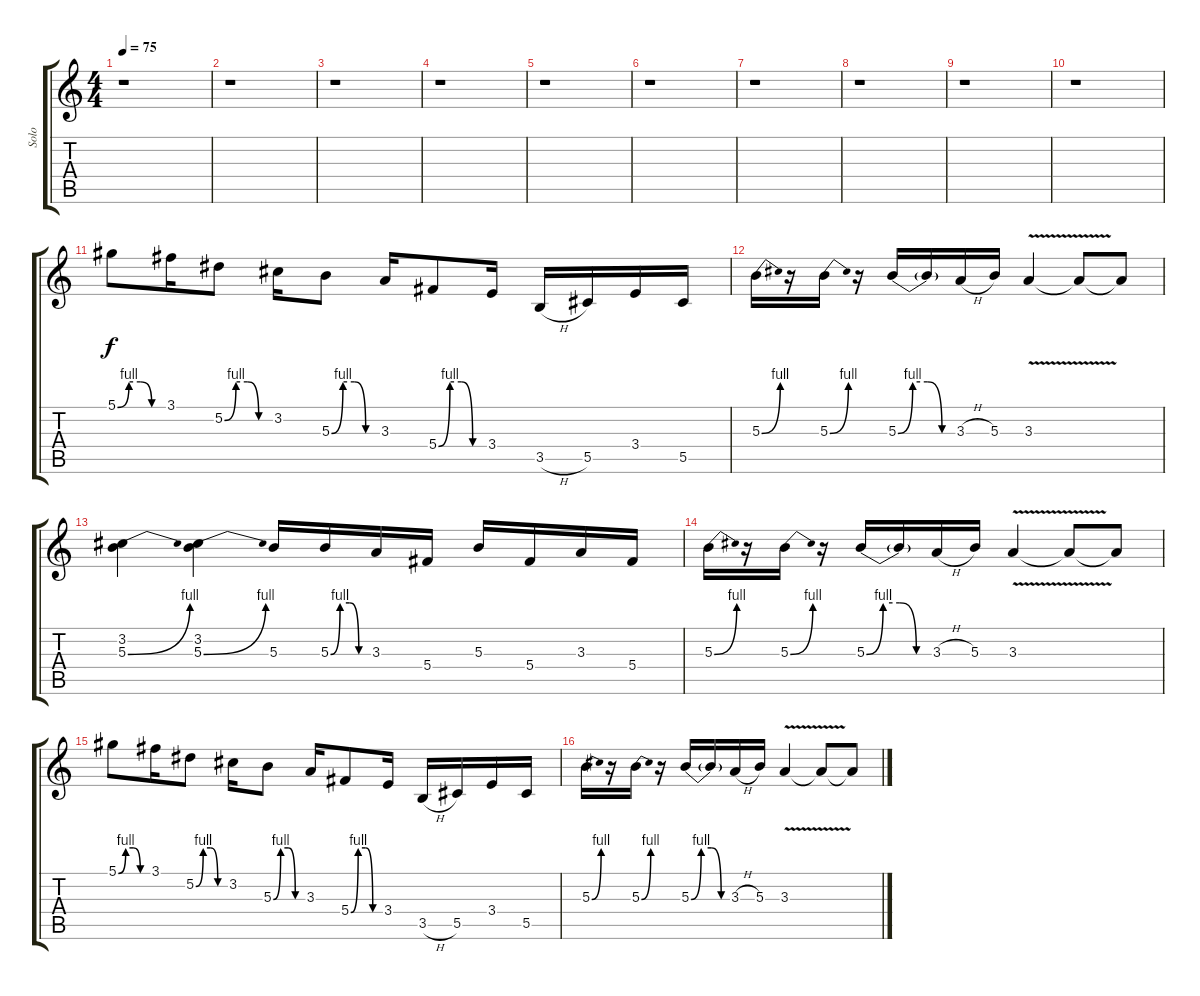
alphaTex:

\track ("Solo" "Solo") {instrument distortionguitar}
\staff {score tabs}
\tuning (Eb4 Bb3 Gb3 Db3 Ab2 Eb2) {hide}
\ts (4 4)
\tempo 75
\clef g2
\ks c
r.1{dy f} |
r.1 |
r.1 |
r.1 |
r.1 |
r.1 |
r.1 |
r.1 |
r.1 |
r.1 |
5.1{be (custom 0 0 15 4 30 4 45 0 60 0)}.8 3.1.16 5.2{be (custom 0 0 15 4 30 4 45 0 60 0)}.8 3.2.16 5.3{be (custom 0 0 15 4 30 4 45 0 60 0)}.8 3.3.16 5.4{be (custom 0 0 15 4 30 4 45 0 60 0)}.8 3.4.16 3.5{h}.16 5.5.16 3.4.16 5.5.16 |
5.3{be (bend 0 0 60 4)}.16 r.16 5.3{be (bend 0 0 60 4)}.16 r.16 5.3{be (custom 0 0 15 4 30 4 45 0 60 0)}.16 5.3{t}.16 3.3{h}.16 5.3.16 3.3{v}.4 3.3{t}.8 3.3{t}.8 |
(3.2 5.3{be (bend 0 0 60 4)}).4 (3.2 5.3{be (bend 0 0 60 4)}).4 5.3.16 5.3{be (custom 0 0 15 4 30 4 45 0 60 0)}.16 3.3.16 5.4.16 5.3.16 5.4.16 3.3.16 5.4.16 |
5.3{be (bend 0 0 60 4)}.16 r.16 5.3{be (bend 0 0 60 4)}.16 r.16 5.3{be (custom 0 0 15 4 30 4 45 0 60 0)}.16 5.3{t}.16 3.3{h}.16 5.3.16 3.3{v}.4 3.3{t}.8 3.3{t}.8 |
5.1{be (custom 0 0 15 4 30 4 45 0 60 0)}.8 3.1.16 5.2{be (custom 0 0 15 4 30 4 45 0 60 0)}.8 3.2.16 5.3{be (custom 0 0 15 4 30 4 45 0 60 0)}.8 3.3.16 5.4{be (custom 0 0 15 4 30 4 45 0 60 0)}.8 3.4.16 3.5{h}.16 5.5.16 3.4.16 5.5.16 |
5.3{be (bend 0 0 60 4)}.16 r.16 5.3{be (bend 0 0 60 4)}.16 r.16 5.3{be (custom 0 0 15 4 30 4 45 0 60 0)}.16 5.3{t}.16 3.3{h}.16 5.3.16 3.3{v}.4 3.3{t}.8 3.3{t}.8
